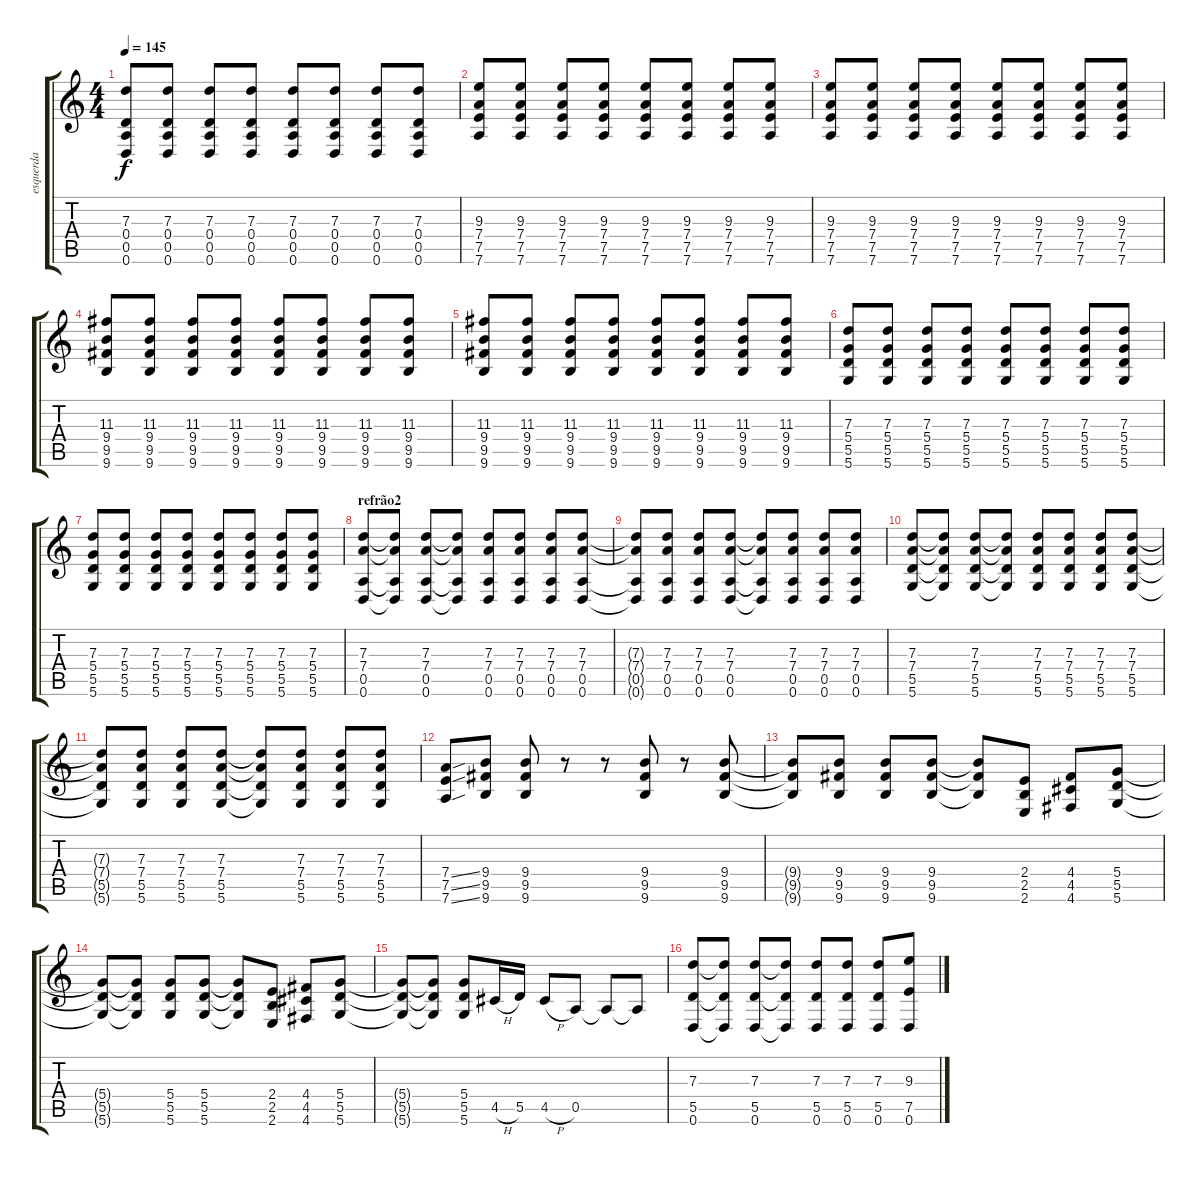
\track ("esquerda" "esquerda") {instrument distortionguitar}
\staff {score tabs}
\tuning (E4 B3 G3 D3 A2 D2) {hide}
\ts (4 4)
\tempo 145
\clef g2
\ks c
(7.3 0.4 0.5 0.6).8{dy f} (7.3 0.4 0.5 0.6).8 (7.3 0.4 0.5 0.6).8 (7.3 0.4 0.5 0.6).8 (7.3 0.4 0.5 0.6).8 (7.3 0.4 0.5 0.6).8 (7.3 0.4 0.5 0.6).8 (7.3 0.4 0.5 0.6).8 |
(9.3 7.4 7.5 7.6).8 (9.3 7.4 7.5 7.6).8 (9.3 7.4 7.5 7.6).8 (9.3 7.4 7.5 7.6).8 (9.3 7.4 7.5 7.6).8 (9.3 7.4 7.5 7.6).8 (9.3 7.4 7.5 7.6).8 (9.3 7.4 7.5 7.6).8 |
(9.3 7.4 7.5 7.6).8 (9.3 7.4 7.5 7.6).8 (9.3 7.4 7.5 7.6).8 (9.3 7.4 7.5 7.6).8 (9.3 7.4 7.5 7.6).8 (9.3 7.4 7.5 7.6).8 (9.3 7.4 7.5 7.6).8 (9.3 7.4 7.5 7.6).8 |
(11.3 9.4 9.5 9.6).8 (11.3 9.4 9.5 9.6).8 (11.3 9.4 9.5 9.6).8 (11.3 9.4 9.5 9.6).8 (11.3 9.4 9.5 9.6).8 (11.3 9.4 9.5 9.6).8 (11.3 9.4 9.5 9.6).8 (11.3 9.4 9.5 9.6).8 |
(11.3 9.4 9.5 9.6).8 (11.3 9.4 9.5 9.6).8 (11.3 9.4 9.5 9.6).8 (11.3 9.4 9.5 9.6).8 (11.3 9.4 9.5 9.6).8 (11.3 9.4 9.5 9.6).8 (11.3 9.4 9.5 9.6).8 (11.3 9.4 9.5 9.6).8 |
(7.3 5.4 5.5 5.6).8 (7.3 5.4 5.5 5.6).8 (7.3 5.4 5.5 5.6).8 (7.3 5.4 5.5 5.6).8 (7.3 5.4 5.5 5.6).8 (7.3 5.4 5.5 5.6).8 (7.3 5.4 5.5 5.6).8 (7.3 5.4 5.5 5.6).8 |
(7.3 5.4 5.5 5.6).8 (7.3 5.4 5.5 5.6).8 (7.3 5.4 5.5 5.6).8 (7.3 5.4 5.5 5.6).8 (7.3 5.4 5.5 5.6).8 (7.3 5.4 5.5 5.6).8 (7.3 5.4 5.5 5.6).8 (7.3 5.4 5.5 5.6).8 |
\section ("" "refrão2")
(7.3 7.4 0.5 0.6).8 (7.3{t} 7.4{t} 0.5{t} 0.6{t}).8 (7.3 7.4 0.5 0.6).8 (7.3{t} 7.4{t} 0.5{t} 0.6{t}).8 (7.3 7.4 0.5 0.6).8 (7.3 7.4 0.5 0.6).8 (7.3 7.4 0.5 0.6).8 (7.3 7.4 0.5 0.6).8 |
(7.3{t} 7.4{t} 0.5{t} 0.6{t}).8 (7.3 7.4 0.5 0.6).8 (7.3 7.4 0.5 0.6).8 (7.3 7.4 0.5 0.6).8 (7.3{t} 7.4{t} 0.5{t} 0.6{t}).8 (7.3 7.4 0.5 0.6).8 (7.3 7.4 0.5 0.6).8 (7.3 7.4 0.5 0.6).8 |
(7.3 7.4 5.5 5.6).8 (7.3{t} 7.4{t} 5.5{t} 5.6{t}).8 (7.3 7.4 5.5 5.6).8 (7.3{t} 7.4{t} 5.5{t} 5.6{t}).8 (7.3 7.4 5.5 5.6).8 (7.3 7.4 5.5 5.6).8 (7.3 7.4 5.5 5.6).8 (7.3 7.4 5.5 5.6).8 |
(7.3{t} 7.4{t} 5.5{t} 5.6{t}).8 (7.3 7.4 5.5 5.6).8 (7.3 7.4 5.5 5.6).8 (7.3 7.4 5.5 5.6).8 (7.3{t} 7.4{t} 5.5{t} 5.6{t}).8 (7.3 7.4 5.5 5.6).8 (7.3 7.4 5.5 5.6).8 (7.3 7.4 5.5 5.6).8 |
(7.4{ss} 7.5{ss} 7.6{ss}).8 (9.4 9.5 9.6).8 (9.4 9.5 9.6).8 r.8 r.8 (9.4 9.5 9.6).8 r.8 (9.4 9.5 9.6).8 |
(9.4{t} 9.5{t} 9.6{t}).8 (9.4 9.5 9.6).8 (9.4 9.5 9.6).8 (9.4 9.5 9.6).8 (9.4{t} 9.5{t} 9.6{t}).8 (2.4 2.5 2.6).8 (4.4 4.5 4.6).8 (5.4 5.5 5.6).8 |
(5.4{t} 5.5{t} 5.6{t}).8 (5.4{t} 5.5{t} 5.6{t}).8 (5.4 5.5 5.6).8 (5.4 5.5 5.6).8 (5.4{t} 5.5{t} 5.6{t}).8 (2.4 2.5 2.6).8 (4.4 4.5 4.6).8 (5.4 5.5 5.6).8 |
(5.4{t} 5.5{t} 5.6{t}).8 (5.4{t} 5.5{t} 5.6{t}).8 (5.4 5.5 5.6).8 4.5{h}.16 5.5.16 4.5{h}.8 0.5.8 0.5{t}.8 0.5{t}.8 |
(7.3 5.5 0.6).8 (7.3{t} 5.5{t} 0.6{t}).8 (7.3 5.5 0.6).8 (7.3{t} 5.5{t} 0.6{t}).8 (7.3 5.5 0.6).8 (7.3 5.5 0.6).8 (7.3 5.5 0.6).8 (9.3 7.5 0.6).8
